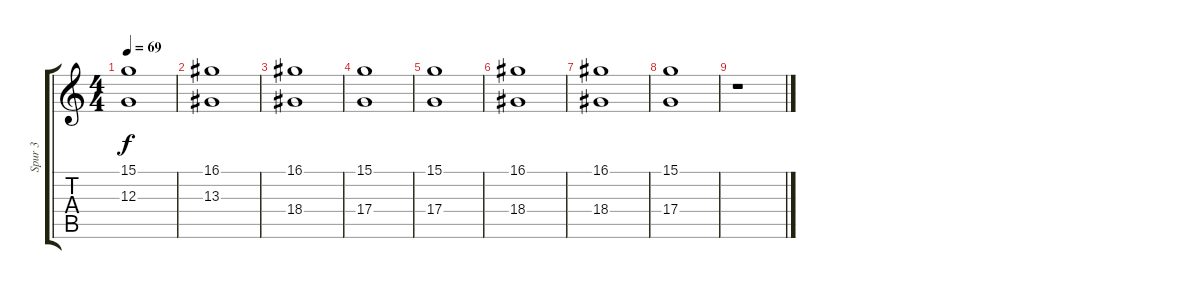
\track ("Spur 3" "Spur 3") {instrument stringensemble1}
\staff {score tabs}
\tuning (E4 B3 G3 D3 A2 E2) {hide}
\ts (4 4)
\tempo 69
\clef g2
\ks c
(15.1 12.3).1{dy f} |
(16.1 13.3).1 |
(16.1 18.4).1 |
(15.1 17.4).1 |
(15.1 17.4).1 |
(16.1 18.4).1 |
(16.1 18.4).1 |
(15.1 17.4).1 |
r.1
